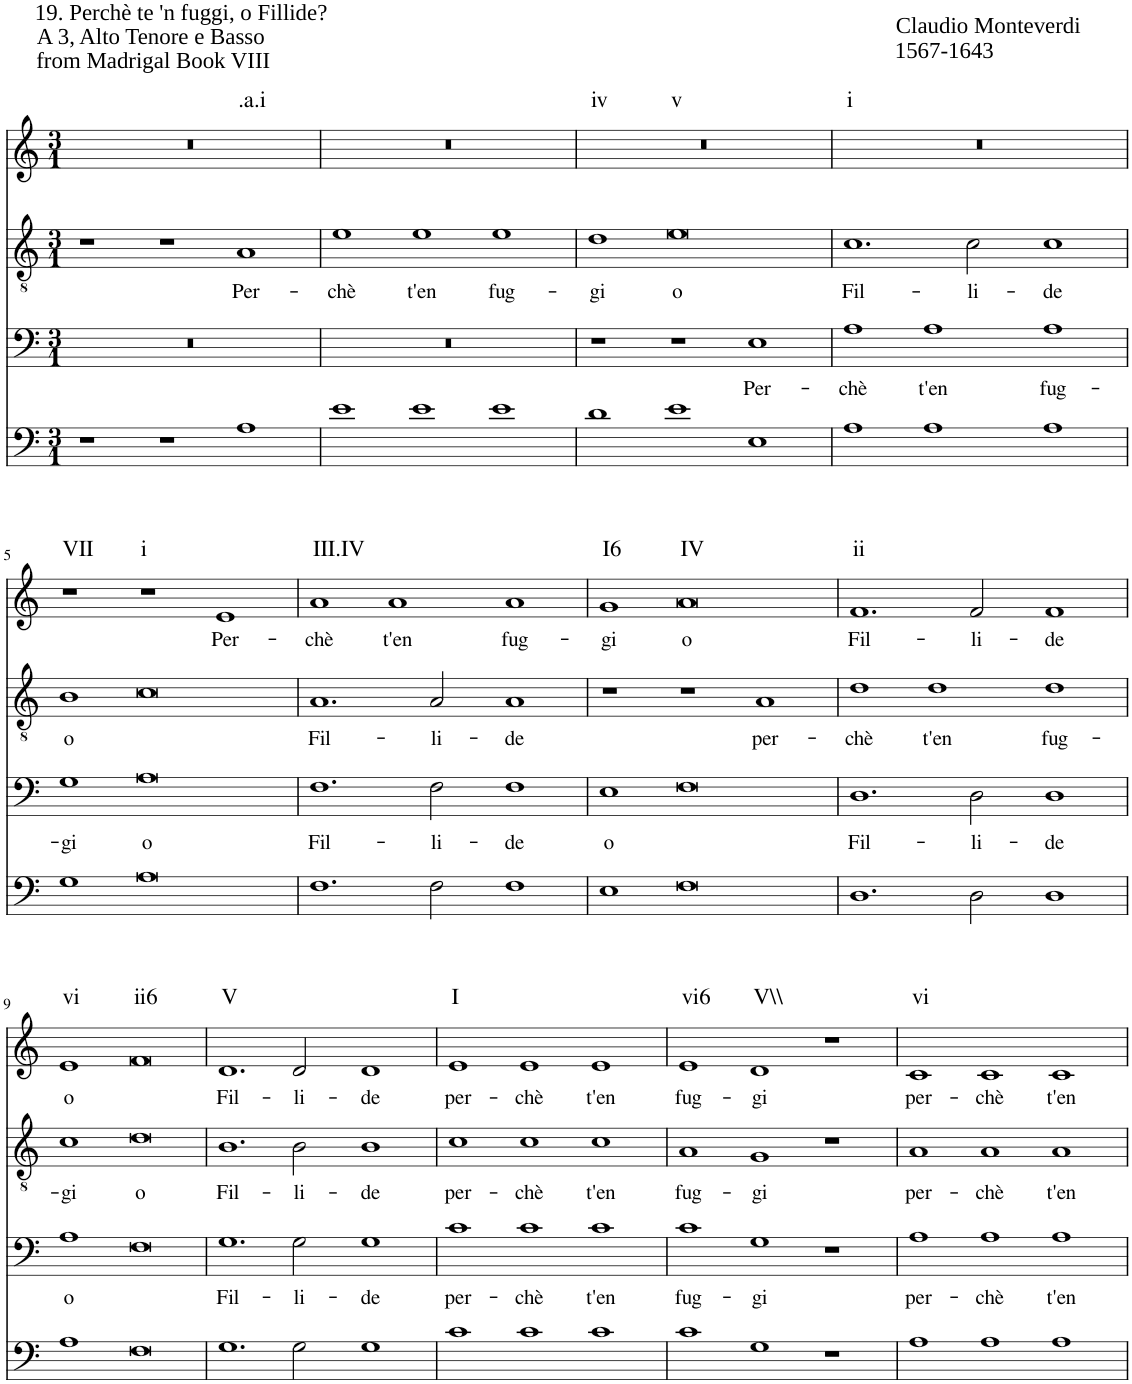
**kern	**kern	**text	**kern	**text	**kern	**text	**harte
*part4	*part3	*part3	*part2	*part2	*part1	*part1	*part1
*staff4	*staff3	*staff3	*staff2	*staff2	*staff1	*staff1	*
*I"unbenannt4	*I"unbenannt3	*	*I"unbenannt2	*	*I"unbenannt1	*	*
*clefF4	*clefF4	*	*clefGv2	*	*clefG2	*	*
*k[]	*k[]	*	*k[]	*	*k[]	*	*
*M3/1	*M3/1	*	*M3/1	*	*M3/1	*	*
=1	=1	=1	=1	=1	=1	=1	=1
!	!	!	!	!	!LO:TX:a:t=19. Perchè te 'n fuggi, o Fillide?	!	!
!	!	!	!	!	!LO:TX:a:t=A 3, Alto Tenore e Basso	!	!
!	!	!	!	!	!LO:TX:a:t=from Madrigal Book VIII	!	!
!	!	!	!	!	!LO:TX:a:t=Claudio Monteverdi	!	!
!	!	!	!	!	!LO:TX:a:t=1567-1643	!	!LO:H:kt=.a.i
1r	0.r	.	1r	.	0.r	.	N
1r	.	.	1r	.	.	.	.
!	!	!	!	!LO:LY:b	!	!	!
1A	.	.	1A	Per-	.	.	.
=2	=2	=2	=2	=2	=2	=2	=2
!	!	!	!	!LO:LY:b	!	!	!
1e	0.r	.	1e	chè	0.r	.	.
!	!	!	!	!LO:LY:b	!	!	!
1e	.	.	1e	t'en	.	.	.
!	!	!	!	!LO:LY:b	!	!	!
1e	.	.	1e	fug-	.	.	.
=3	=3	=3	=3	=3	=3	=3	=3
!	!	!	!	!LO:LY:b	!	!	!LO:H:n=1:kt=iv
!	!	!	!	!	!	!	!LO:H:n=2:kt=v
1d	1r	.	1d	gi	0.r	.	N N
!	!	!	!	!LO:LY:b	!	!	!
1e	1r	.	0e	o	.	.	.
!	!	!LO:LY:b	!	!	!	!	!
1E	1E	Per-	.	.	.	.	.
=4	=4	=4	=4	=4	=4	=4	=4
!	!	!LO:LY:b	!	!LO:LY:b	!	!	!LO:H:kt=i
1A	1A	chè	1.c	Fil-	0.r	.	N
!	!	!LO:LY:b	!	!	!	!	!
1A	1A	t'en	.	.	.	.	.
!	!	!	!	!LO:LY:b	!	!	!
.	.	.	2c\	li-	.	.	.
!	!	!LO:LY:b	!	!LO:LY:b	!	!	!
1A	1A	fug-	1c	de	.	.	.
!!LO:LB:g=z
=5	=5	=5	=5	=5	=5	=5	=5
!	!	!LO:LY:b	!	!LO:LY:b	!	!	!LO:H:kt=VII
1G	1G	gi	1B	o	1r	.	N
!	!	!LO:LY:b	!	!	!	!	!LO:H:kt=i
0A	0A	o	0c	.	1r	.	N
!	!	!	!	!	!	!LO:LY:b	!
.	.	.	.	.	1e	Per-	.
=6	=6	=6	=6	=6	=6	=6	=6
!	!	!LO:LY:b	!	!LO:LY:b	!	!LO:LY:b	!LO:H:kt=III.IV
1.F	1.F	Fil-	1.A	Fil-	1a	chè	N
!	!	!	!	!	!	!LO:LY:b	!
.	.	.	.	.	1a	t'en	.
!	!	!LO:LY:b	!	!LO:LY:b	!	!	!
2F\	2F\	li-	2A/	li-	.	.	.
!	!	!LO:LY:b	!	!LO:LY:b	!	!LO:LY:b	!
1F	1F	de	1A	de	1a	fug-	.
=7	=7	=7	=7	=7	=7	=7	=7
!	!	!LO:LY:b	!	!	!	!LO:LY:b	!LO:H:kt=I6
1E	1E	o	1r	.	1g	gi	N
!	!	!	!	!	!	!LO:LY:b	!LO:H:kt=IV
0F	0F	.	1r	.	0a	o	N
!	!	!	!	!LO:LY:b	!	!	!
.	.	.	1A	per-	.	.	.
=8	=8	=8	=8	=8	=8	=8	=8
!	!	!LO:LY:b	!	!LO:LY:b	!	!LO:LY:b	!LO:H:kt=ii
1.D	1.D	Fil-	1d	chè	1.f	Fil-	N
!	!	!	!	!LO:LY:b	!	!	!
.	.	.	1d	t'en	.	.	.
!	!	!LO:LY:b	!	!	!	!LO:LY:b	!
2D\	2D\	li-	.	.	2f/	li-	.
!	!	!LO:LY:b	!	!LO:LY:b	!	!LO:LY:b	!
1D	1D	de	1d	fug-	1f	de	.
!!LO:LB:g=z
=9	=9	=9	=9	=9	=9	=9	=9
!	!	!LO:LY:b	!	!LO:LY:b	!	!LO:LY:b	!LO:H:kt=vi
1A	1A	o	1c	gi	1e	o	N
!	!	!	!	!LO:LY:b	!	!	!LO:H:kt=ii6
0F	0F	.	0d	o	0f	.	N
=10	=10	=10	=10	=10	=10	=10	=10
!	!	!LO:LY:b	!	!LO:LY:b	!	!LO:LY:b	!LO:H:kt=V
1.G	1.G	Fil-	1.B	Fil-	1.d	Fil-	N
!	!	!LO:LY:b	!	!LO:LY:b	!	!LO:LY:b	!
2G\	2G\	li-	2B\	li-	2d/	li-	.
!	!	!LO:LY:b	!	!LO:LY:b	!	!LO:LY:b	!
1G	1G	de	1B	de	1d	de	.
=11	=11	=11	=11	=11	=11	=11	=11
!	!	!LO:LY:b	!	!LO:LY:b	!	!LO:LY:b	!LO:H:kt=I
1c	1c	per-	1c	per-	1e	per-	N
!	!	!LO:LY:b	!	!LO:LY:b	!	!LO:LY:b	!
1c	1c	chè	1c	chè	1e	chè	.
!	!	!LO:LY:b	!	!LO:LY:b	!	!LO:LY:b	!
1c	1c	t'en	1c	t'en	1e	t'en	.
=12	=12	=12	=12	=12	=12	=12	=12
!	!	!LO:LY:b	!	!LO:LY:b	!	!LO:LY:b	!LO:H:kt=vi6
1c	1c	fug-	1A	fug-	1e	fug-	N
!	!	!LO:LY:b	!	!LO:LY:b	!	!LO:LY:b	!LO:H:kt=V\\
1G	1G	gi	1G	gi	1d	gi	N
1r	1r	.	1r	.	1r	.	.
=13	=13	=13	=13	=13	=13	=13	=13
!	!	!LO:LY:b	!	!LO:LY:b	!	!LO:LY:b	!LO:H:kt=vi
1A	1A	per-	1A	per-	1c	per-	N
!	!	!LO:LY:b	!	!LO:LY:b	!	!LO:LY:b	!
1A	1A	chè	1A	chè	1c	chè	.
!	!	!LO:LY:b	!	!LO:LY:b	!	!LO:LY:b	!
1A	1A	t'en	1A	t'en	1c	t'en	.
=	=	=	=	=	=	=	=
*-	*-	*-	*-	*-	*-	*-	*-
